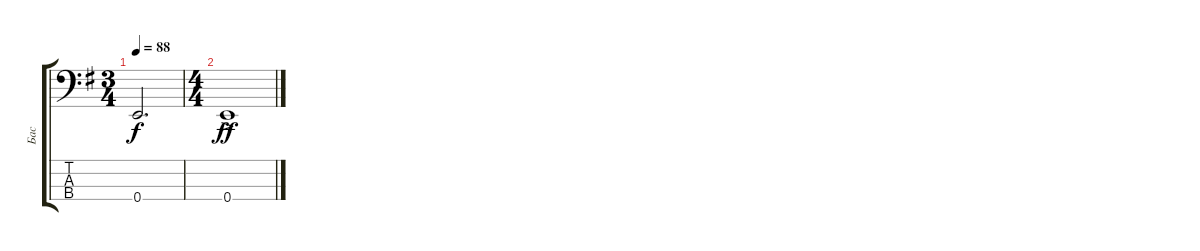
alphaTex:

\track ("Бас" "Бас") {instrument electricbassfinger}
\staff {score tabs}
\tuning (G2 D2 A1 E1) {hide}
\ts (3 4)
\tempo 88
\clef f4
\ks eminor
0.4{t}.2{d dy f} |
\ts (4 4)
0.4{ac}.1{dy ff}
